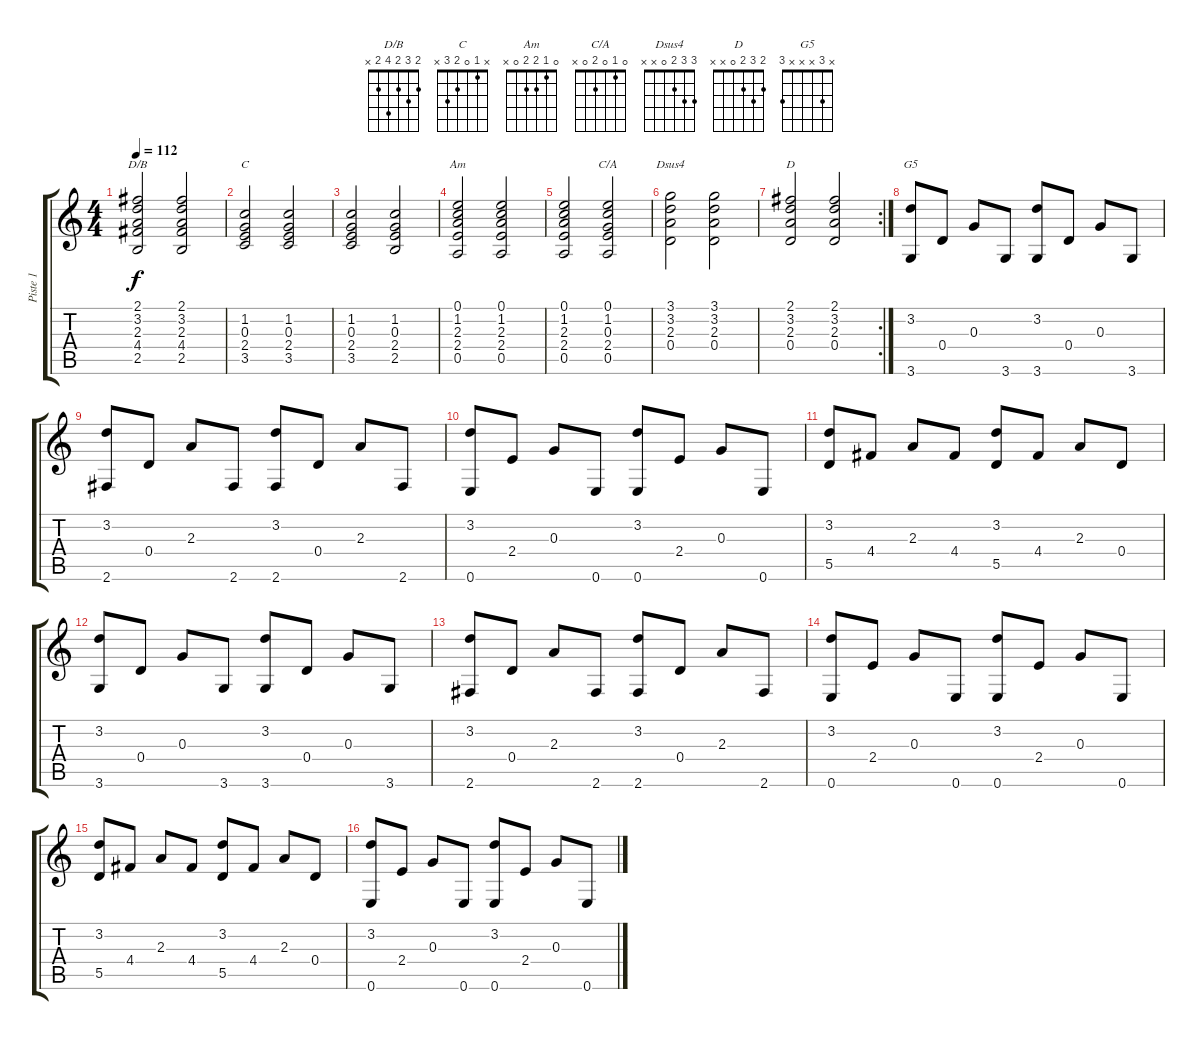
\track ("Piste 1" "Piste 1") {instrument acousticguitarnylon}
\staff {score tabs}
\tuning (E4 B3 G3 D3 A2 E2) {hide}
\chord ("D/B" 2 3 2 4 2 x)
\chord ("C" x 1 0 2 3 x)
\chord ("Am" 0 1 2 2 0 x)
\chord ("C/A" 0 1 0 2 0 x)
\chord ("Dsus4" 3 3 2 0 x x)
\chord ("D" 2 3 2 0 x x)
\chord ("G5" x 3 x x x 3)
\ts (4 4)
\tempo 112
\clef g2
\ks c
(2.1 3.2 2.3 4.4 2.5).2{ch "D/B" dy f} (2.1 3.2 2.3 4.4 2.5).2 |
(1.2 0.3 2.4 3.5).2{ch "C"} (1.2 0.3 2.4 3.5).2 |
(1.2 0.3 2.4 3.5).2 (1.2 0.3 2.4 2.5).2 |
(0.1 1.2 2.3 2.4 0.5).2{ch "Am"} (0.1 1.2 2.3 2.4 0.5).2 |
(0.1 1.2 2.3 2.4 0.5).2 (0.1 1.2 0.3 2.4 0.5).2{ch "C/A"} |
(3.1 3.2 2.3 0.4).2{ch "Dsus4"} (3.1 3.2 2.3 0.4).2 |
\rc 2
(2.1 3.2 2.3 0.4).2{ch "D"} (2.1 3.2 2.3 0.4).2 |
(3.2 3.6).8{ch "G5"} 0.4.8 0.3.8 3.6.8 (3.2 3.6).8 0.4.8 0.3.8 3.6.8 |
(3.2 2.6).8 0.4.8 2.3.8 2.6.8 (3.2 2.6).8 0.4.8 2.3.8 2.6.8 |
(3.2 0.6).8 2.4.8 0.3.8 0.6.8 (3.2 0.6).8 2.4.8 0.3.8 0.6.8 |
(3.2 5.5).8 4.4.8 2.3.8 4.4.8 (3.2 5.5).8 4.4.8 2.3.8 0.4.8 |
(3.2 3.6).8 0.4.8 0.3.8 3.6.8 (3.2 3.6).8 0.4.8 0.3.8 3.6.8 |
(3.2 2.6).8 0.4.8 2.3.8 2.6.8 (3.2 2.6).8 0.4.8 2.3.8 2.6.8 |
(3.2 0.6).8 2.4.8 0.3.8 0.6.8 (3.2 0.6).8 2.4.8 0.3.8 0.6.8 |
(3.2 5.5).8 4.4.8 2.3.8 4.4.8 (3.2 5.5).8 4.4.8 2.3.8 0.4.8 |
(3.2 0.6).8 2.4.8 0.3.8 0.6.8 (3.2 0.6).8 2.4.8 0.3.8 0.6.8
